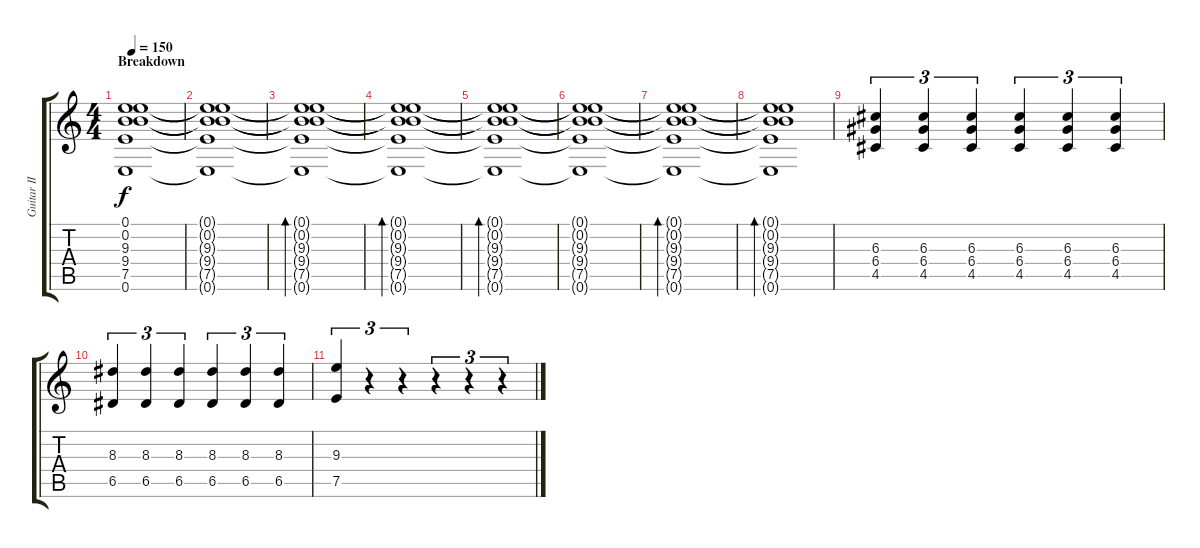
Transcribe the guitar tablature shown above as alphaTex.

\track ("Guitar II" "Guitar II") {instrument overdrivenguitar}
\staff {score tabs}
\tuning (E4 B3 G3 D3 A2 E2) {hide}
\ts (4 4)
\section ("" "Breakdown")
\tempo 150
\clef g2
\ks c
(0.1 0.2 9.3 9.4 7.5 0.6).1{dy f} |
(0.1{t} 0.2{t} 9.3{t} 9.4{t} 7.5{t} 0.6{t}).1 |
(0.1{t} 0.2{t} 9.3{t} 9.4{t} 7.5{t} 0.6{t}).1{bd 480} |
(0.1{t} 0.2{t} 9.3{t} 9.4{t} 7.5{t} 0.6{t}).1{bd 480} |
(0.1{t} 0.2{t} 9.3{t} 9.4{t} 7.5{t} 0.6{t}).1{bd 480} |
(0.1{t} 0.2{t} 9.3{t} 9.4{t} 7.5{t} 0.6{t}).1 |
(0.1{t} 0.2{t} 9.3{t} 9.4{t} 7.5{t} 0.6{t}).1{bd 480} |
(0.1{t} 0.2{t} 9.3{t} 9.4{t} 7.5{t} 0.6{t}).1{bd 480} |
(6.3 6.4 4.5).4{tu (3 2)} (6.3 6.4 4.5).4{tu (3 2)} (6.3 6.4 4.5).4{tu (3 2)} (6.3 6.4 4.5).4{tu (3 2)} (6.3 6.4 4.5).4{tu (3 2)} (6.3 6.4 4.5).4{tu (3 2)} |
(8.3 6.5).4{tu (3 2)} (8.3 6.5).4{tu (3 2)} (8.3 6.5).4{tu (3 2)} (8.3 6.5).4{tu (3 2)} (8.3 6.5).4{tu (3 2)} (8.3 6.5).4{tu (3 2)} |
(9.3 7.5).4{tu (3 2)} r.4{tu (3 2)} r.4{tu (3 2)} r.4{tu (3 2)} r.4{tu (3 2)} r.4{tu (3 2)}
